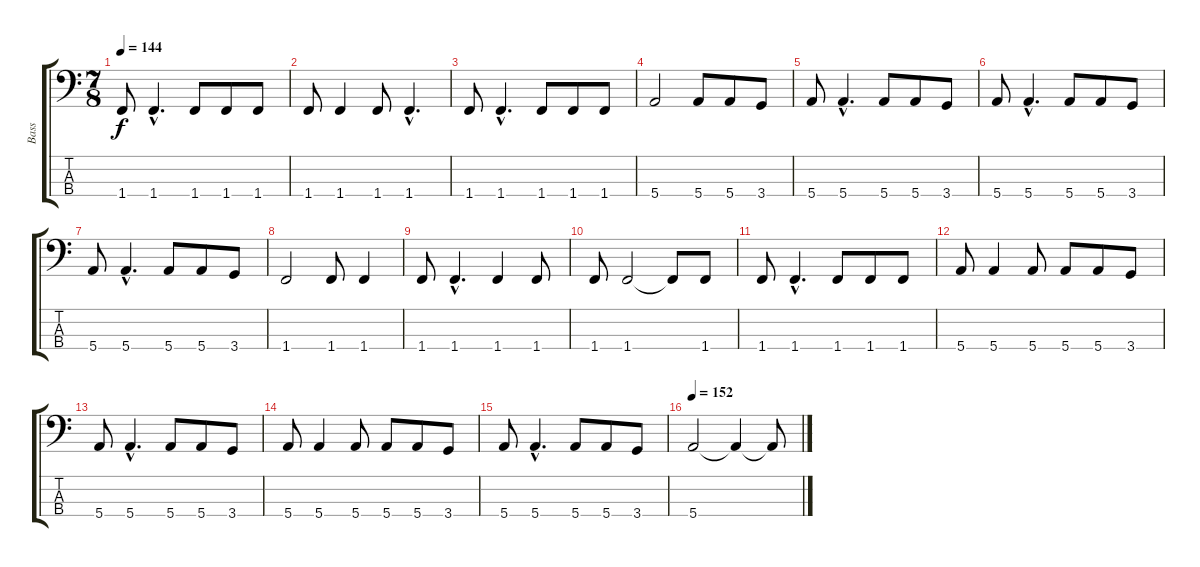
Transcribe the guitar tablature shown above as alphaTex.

\track ("Bass" "Bass") {instrument electricbasspick}
\staff {score tabs}
\tuning (G2 D2 A1 E1) {hide}
\ts (7 8)
\tempo 144
\clef f4
\ks c
1.4.8{dy f} 1.4{hac}.4{d} 1.4.8 1.4.8 1.4.8 |
1.4.8 1.4.4 1.4.8 1.4{hac}.4{d} |
1.4.8 1.4{hac}.4{d} 1.4.8 1.4.8 1.4.8 |
5.4.2 5.4.8 5.4.8 3.4.8 |
5.4.8 5.4{hac}.4{d} 5.4.8 5.4.8 3.4.8 |
5.4.8 5.4{hac}.4{d} 5.4.8 5.4.8 3.4.8 |
5.4.8 5.4{hac}.4{d} 5.4.8 5.4.8 3.4.8 |
1.4.2 1.4.8 1.4.4 |
1.4.8 1.4{hac}.4{d} 1.4.4 1.4.8 |
1.4.8 1.4.2 1.4{t}.8 1.4.8 |
1.4.8 1.4{hac}.4{d} 1.4.8 1.4.8 1.4.8 |
5.4.8 5.4.4 5.4.8 5.4.8 5.4.8 3.4.8 |
5.4.8 5.4{hac}.4{d} 5.4.8 5.4.8 3.4.8 |
5.4.8 5.4.4 5.4.8 5.4.8 5.4.8 3.4.8 |
5.4.8 5.4{hac}.4{d} 5.4.8 5.4.8 3.4.8 |
\tempo 152
5.4.2 5.4{t}.4 5.4{t}.8
